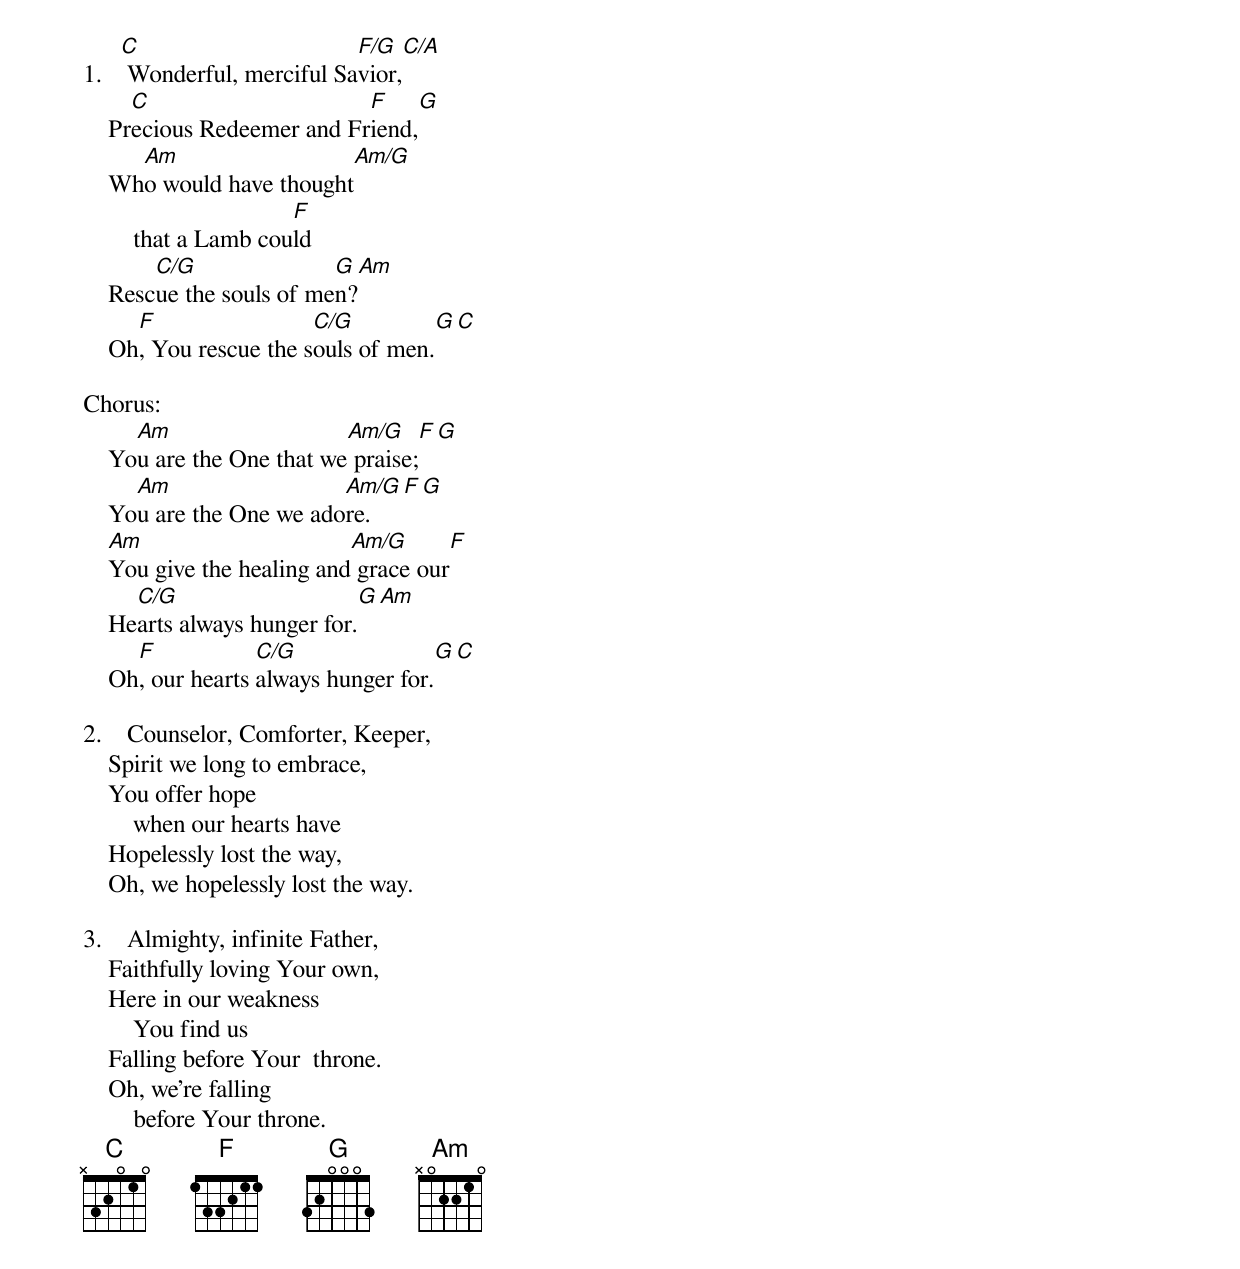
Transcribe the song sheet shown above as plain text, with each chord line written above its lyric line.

     C                      F/G           C/A
1.    Wonderful, merciful Savior,
      C                     F                       G
    Precious Redeemer and Friend,
      Am                               Am/G
    Who would have thought
                       F
        that a Lamb could
        C/G               G              Am
    Rescue the souls of men?
      F                 C/G              G              C
    Oh, You rescue the souls of men.

Chorus:
      Am                   Am/G                F    G
    You are the One that we praise;
      Am                  Am/G        F  G
    You are the One we adore.
    Am                      Am/G                 F
    You give the healing and grace our
      C/G                       G            Am
    Hearts always hunger for.
      F            C/G                       G            C
    Oh, our hearts always hunger for.

2.    Counselor, Comforter, Keeper,
    Spirit we long to embrace,
    You offer hope
        when our hearts have
    Hopelessly lost the way,
    Oh, we hopelessly lost the way.

3.    Almighty, infinite Father,
    Faithfully loving Your own,
    Here in our weakness
        You find us
    Falling before Your  throne.
    Oh, we’re falling
        before Your throne.
